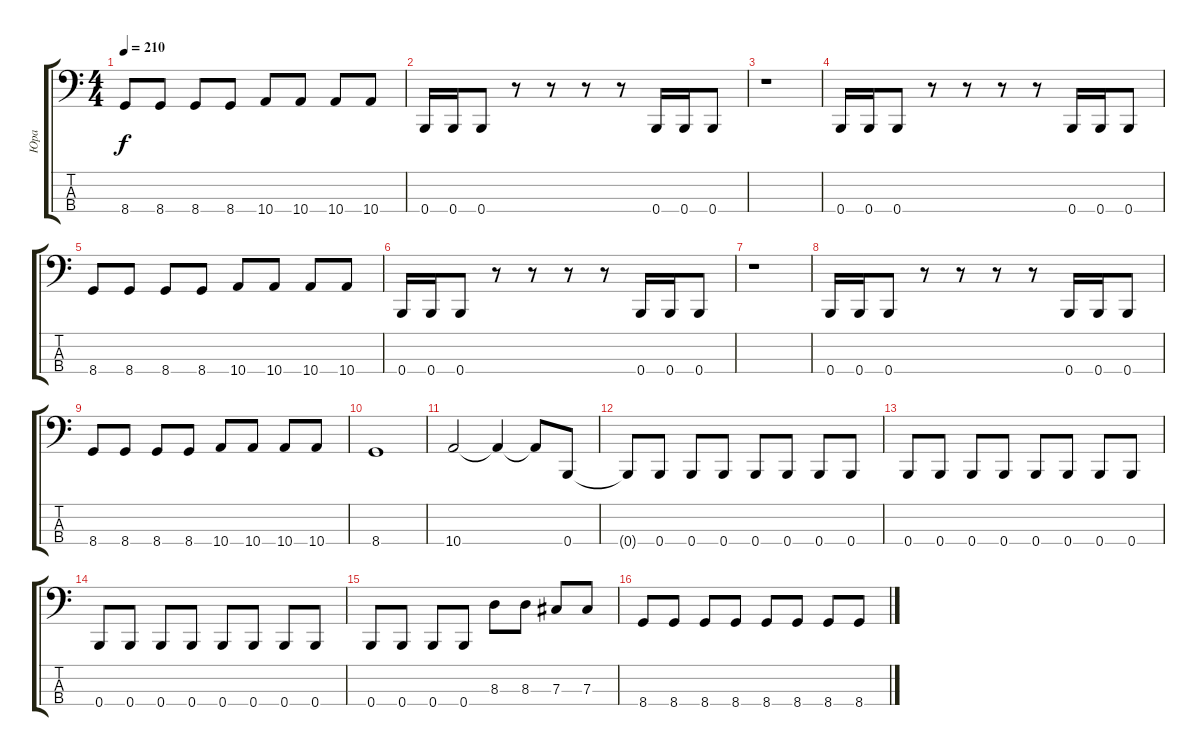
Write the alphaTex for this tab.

\track ("Юра" "Юра") {instrument acousticbass}
\staff {score tabs}
\tuning (E2 B1 Gb1 B0) {hide}
\ts (4 4)
\tempo 210
\clef f4
\ks c
8.4.8{dy f} 8.4.8 8.4.8 8.4.8 10.4.8 10.4.8 10.4.8 10.4.8 |
0.4.16 0.4.16 0.4.8 r.8 r.8 r.8 r.8 0.4.16 0.4.16 0.4.8 |
r.1 |
0.4.16 0.4.16 0.4.8 r.8 r.8 r.8 r.8 0.4.16 0.4.16 0.4.8 |
8.4.8 8.4.8 8.4.8 8.4.8 10.4.8 10.4.8 10.4.8 10.4.8 |
0.4.16 0.4.16 0.4.8 r.8 r.8 r.8 r.8 0.4.16 0.4.16 0.4.8 |
r.1 |
0.4.16 0.4.16 0.4.8 r.8 r.8 r.8 r.8 0.4.16 0.4.16 0.4.8 |
8.4.8 8.4.8 8.4.8 8.4.8 10.4.8 10.4.8 10.4.8 10.4.8 |
8.4.1 |
10.4.2 10.4{t}.4 10.4{t}.8 0.4.8 |
0.4{t}.8 0.4.8 0.4.8 0.4.8 0.4.8 0.4.8 0.4.8 0.4.8 |
0.4.8 0.4.8 0.4.8 0.4.8 0.4.8 0.4.8 0.4.8 0.4.8 |
0.4.8 0.4.8 0.4.8 0.4.8 0.4.8 0.4.8 0.4.8 0.4.8 |
0.4.8 0.4.8 0.4.8 0.4.8 8.3.8 8.3.8 7.3.8 7.3.8 |
8.4.8 8.4.8 8.4.8 8.4.8 8.4.8 8.4.8 8.4.8 8.4.8
